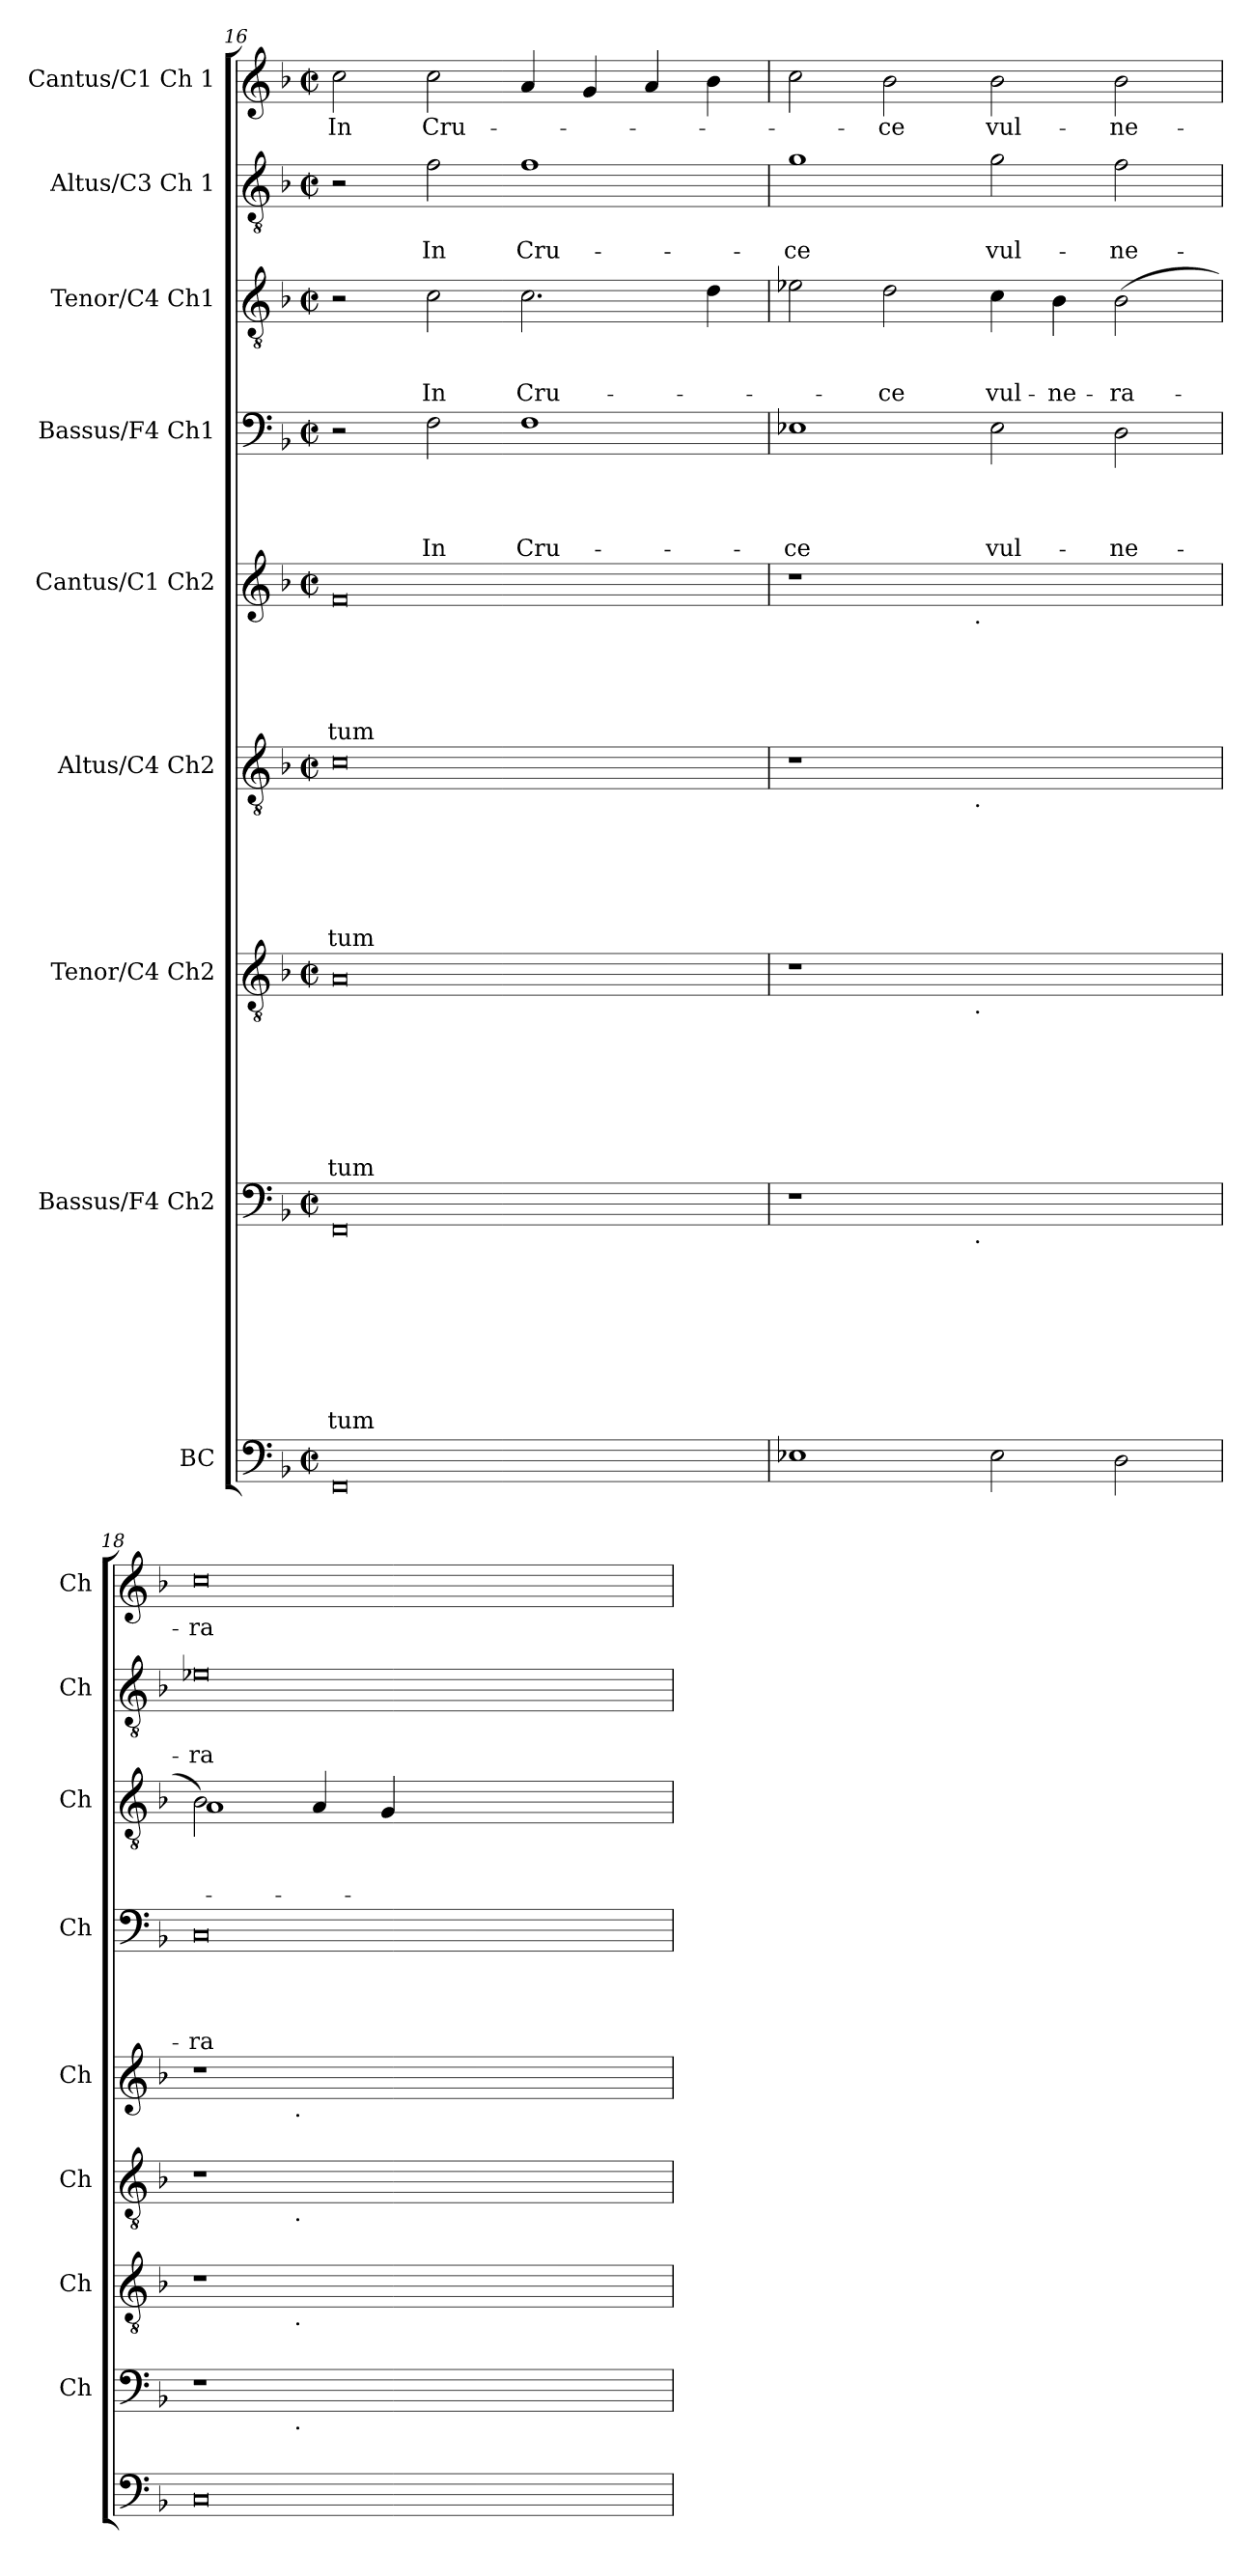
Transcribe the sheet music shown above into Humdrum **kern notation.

**kern	**kern	**text	**text	**text	**text	**text	**text	**text	**text	**kern	**text	**text	**text	**text	**text	**text	**text	**kern	**text	**text	**text	**text	**text	**text	**kern	**text	**text	**text	**text	**text	**kern	**text	**text	**text	**text	**kern	**text	**text	**text	**kern	**text	**text	**kern	**text
*part9	*part8	*part8	*part8	*part8	*part8	*part8	*part8	*part8	*part8	*part7	*part7	*part7	*part7	*part7	*part7	*part7	*part7	*part6	*part6	*part6	*part6	*part6	*part6	*part6	*part5	*part5	*part5	*part5	*part5	*part5	*part4	*part4	*part4	*part4	*part4	*part3	*part3	*part3	*part3	*part2	*part2	*part2	*part1	*part1
*staff9	*staff8	*staff8	*staff8	*staff8	*staff8	*staff8	*staff8	*staff8	*staff8	*staff7	*staff7	*staff7	*staff7	*staff7	*staff7	*staff7	*staff7	*staff6	*staff6	*staff6	*staff6	*staff6	*staff6	*staff6	*staff5	*staff5	*staff5	*staff5	*staff5	*staff5	*staff4	*staff4	*staff4	*staff4	*staff4	*staff3	*staff3	*staff3	*staff3	*staff2	*staff2	*staff2	*staff1	*staff1
*I"BC	*I"Bassus/F4 Ch2	*	*	*	*	*	*	*	*	*I"Tenor/C4 Ch2	*	*	*	*	*	*	*	*I"Altus/C4 Ch2	*	*	*	*	*	*	*I"Cantus/C1 Ch2	*	*	*	*	*	*I"Bassus/F4 Ch1	*	*	*	*	*I"Tenor/C4 Ch1	*	*	*	*I"Altus/C3 Ch 1	*	*	*I"Cantus/C1 Ch 1	*
*	*I'Ch	*	*	*	*	*	*	*	*	*I'Ch	*	*	*	*	*	*	*	*I'Ch	*	*	*	*	*	*	*I'Ch	*	*	*	*	*	*I'Ch	*	*	*	*	*I'Ch	*	*	*	*I'Ch	*	*	*I'Ch	*
*clefF4	*clefF4	*	*	*	*	*	*	*	*	*clefGv2	*	*	*	*	*	*	*	*clefGv2	*	*	*	*	*	*	*clefG2	*	*	*	*	*	*clefF4	*	*	*	*	*clefGv2	*	*	*	*clefGv2	*	*	*clefG2	*
*k[b-]	*k[b-]	*	*	*	*	*	*	*	*	*k[b-]	*	*	*	*	*	*	*	*k[b-]	*	*	*	*	*	*	*k[b-]	*	*	*	*	*	*k[b-]	*	*	*	*	*k[b-]	*	*	*	*k[b-]	*	*	*k[b-]	*
*F:	*F:	*	*	*	*	*	*	*	*	*F:	*	*	*	*	*	*	*	*F:	*	*	*	*	*	*	*F:	*	*	*	*	*	*F:	*	*	*	*	*F:	*	*	*	*F:	*	*	*F:	*
*M2/2	*M2/2	*	*	*	*	*	*	*	*	*M2/2	*	*	*	*	*	*	*	*M2/2	*	*	*	*	*	*	*M2/2	*	*	*	*	*	*M2/2	*	*	*	*	*M2/2	*	*	*	*M2/2	*	*	*M2/2	*
*met(c|)	*met(c|)	*	*	*	*	*	*	*	*	*met(c|)	*	*	*	*	*	*	*	*met(c|)	*	*	*	*	*	*	*met(c|)	*	*	*	*	*	*met(c|)	*	*	*	*	*met(c|)	*	*	*	*met(c|)	*	*	*met(c|)	*
=16	=16	=16	=16	=16	=16	=16	=16	=16	=16	=16	=16	=16	=16	=16	=16	=16	=16	=16	=16	=16	=16	=16	=16	=16	=16	=16	=16	=16	=16	=16	=16	=16	=16	=16	=16	=16	=16	=16	=16	=16	=16	=16	=16	=16
!	!	!	!	!	!	!	!	!	!LO:LY:b	!	!	!	!	!	!	!	!LO:LY:b	!	!	!	!	!	!	!LO:LY:b	!	!	!	!	!	!LO:LY:b	!	!	!	!	!	!	!	!	!	!	!	!	!	!LO:LY:b
0FF	0FF	.	.	.	.	.	.	.	-tum	0A	.	.	.	.	.	.	-tum	0c	.	.	.	.	.	-tum	0f	.	.	.	.	-tum	2r	.	.	.	.	2r	.	.	.	2r	.	.	2cc\	In
!	!	!	!	!	!	!	!	!	!	!	!	!	!	!	!	!	!	!	!	!	!	!	!	!	!	!	!	!	!	!	!	!	!	!	!LO:LY:b	!	!	!	!LO:LY:b	!	!	!LO:LY:b	!	!LO:LY:b
.	.	.	.	.	.	.	.	.	.	.	.	.	.	.	.	.	.	.	.	.	.	.	.	.	.	.	.	.	.	.	2F\	.	.	.	In	2c\	.	.	In	2f\	.	In	2cc\	Cru-
!	!	!	!	!	!	!	!	!	!	!	!	!	!	!	!	!	!	!	!	!	!	!	!	!	!	!	!	!	!	!	!	!	!	!	!LO:LY:b	!	!	!	!LO:LY:b	!	!	!LO:LY:b	!	!
.	.	.	.	.	.	.	.	.	.	.	.	.	.	.	.	.	.	.	.	.	.	.	.	.	.	.	.	.	.	.	1F	.	.	.	Cru-	2.c\	.	.	Cru-	1f	.	Cru-	4a/	.
.	.	.	.	.	.	.	.	.	.	.	.	.	.	.	.	.	.	.	.	.	.	.	.	.	.	.	.	.	.	.	.	.	.	.	.	.	.	.	.	.	.	.	4g/	.
.	.	.	.	.	.	.	.	.	.	.	.	.	.	.	.	.	.	.	.	.	.	.	.	.	.	.	.	.	.	.	.	.	.	.	.	.	.	.	.	.	.	.	4a/	.
.	.	.	.	.	.	.	.	.	.	.	.	.	.	.	.	.	.	.	.	.	.	.	.	.	.	.	.	.	.	.	.	.	.	.	.	4d\	.	.	.	.	.	.	4b-\	.
=17	=17	=17	=17	=17	=17	=17	=17	=17	=17	=17	=17	=17	=17	=17	=17	=17	=17	=17	=17	=17	=17	=17	=17	=17	=17	=17	=17	=17	=17	=17	=17	=17	=17	=17	=17	=17	=17	=17	=17	=17	=17	=17	=17	=17
!	!	!	!	!	!	!	!	!	!	!	!	!	!	!	!	!	!	!	!	!	!	!	!	!	!	!	!	!	!	!	!	!	!	!	!LO:LY:b	!	!	!	!	!	!	!LO:LY:b	!	!
*	*^	*	*	*	*	*	*	*	*	*^	*	*	*	*	*	*	*	*^	*	*	*	*	*	*	*^	*	*	*	*	*	*	*	*	*	*	*	*	*	*	*	*	*	*	*
1E-X	1r	2ryy	.	.	.	.	.	.	.	.	1r	2ryy	.	.	.	.	.	.	.	1r	2ryy	.	.	.	.	.	.	1r	2ryy	.	.	.	.	.	1E-X	.	.	.	-ce	2e-X\	.	.	.	1g	.	-ce	2cc\	.
!	!	!	!	!	!	!	!	!	!	!	!	!	!	!	!	!	!	!	!	!	!	!	!	!	!	!	!	!	!	!	!	!	!	!	!	!	!	!	!	!	!	!	!LO:LY:b	!	!	!	!	!LO:LY:b
.	.	4...ryy	.	.	.	.	.	.	.	.	.	4...ryy	.	.	.	.	.	.	.	.	4...ryy	.	.	.	.	.	.	.	4...ryy	.	.	.	.	.	.	.	.	.	.	2d\	.	.	-ce	.	.	.	2b-\	-ce
!	!	!	!	!	!	!	!	!	!	!	!	!	!	!	!	!	!	!	!	!	!	!	!	!	!	!	!	!	!LO:TX:b:t=.	!	!	!	!	!	!	!	!	!	!	!	!	!	!	!	!	!	!	!
!	!	!	!	!	!	!	!	!	!	!	!	!	!	!	!	!	!	!	!	!	!LO:TX:b:t=.	!	!	!	!	!	!	!	!	!	!	!	!	!	!	!	!	!	!	!	!	!	!	!	!	!	!	!
!	!	!	!	!	!	!	!	!	!	!	!	!LO:TX:b:t=.	!	!	!	!	!	!	!	!	!	!	!	!	!	!	!	!	!	!	!	!	!	!	!	!	!	!	!	!	!	!	!	!	!	!	!	!
!	!	!LO:TX:b:t=.	!	!	!	!	!	!	!	!	!	!	!	!	!	!	!	!	!	!	!	!	!	!	!	!	!	!	!	!	!	!	!	!	!	!	!	!	!	!	!	!	!	!	!	!	!	!
.	.	1ryy	.	.	.	.	.	.	.	.	.	1ryy	.	.	.	.	.	.	.	.	1ryy	.	.	.	.	.	.	.	1ryy	.	.	.	.	.	.	.	.	.	.	.	.	.	.	.	.	.	.	.
!	!	!	!	!	!	!	!	!	!	!	!	!	!	!	!	!	!	!	!	!	!	!	!	!	!	!	!	!	!	!	!	!	!	!	!	!	!	!	!LO:LY:b	!	!	!	!LO:LY:b	!	!	!LO:LY:b	!	!LO:LY:b
2E-\	1ryy	.	.	.	.	.	.	.	.	.	1ryy	.	.	.	.	.	.	.	.	1ryy	.	.	.	.	.	.	.	1ryy	.	.	.	.	.	.	2E-\	.	.	.	vul-	4c\	.	.	vul-	2g\	.	vul-	2b-\	vul-
!	!	!	!	!	!	!	!	!	!	!	!	!	!	!	!	!	!	!	!	!	!	!	!	!	!	!	!	!	!	!	!	!	!	!	!	!	!	!	!	!	!	!	!LO:LY:b	!	!	!	!	!
.	.	.	.	.	.	.	.	.	.	.	.	.	.	.	.	.	.	.	.	.	.	.	.	.	.	.	.	.	.	.	.	.	.	.	.	.	.	.	.	4B-\	.	.	-ne-	.	.	.	.	.
!	!	!	!	!	!	!	!	!	!	!	!	!	!	!	!	!	!	!	!	!	!	!	!	!	!	!	!	!	!	!	!	!	!	!	!	!	!	!	!LO:LY:b	!	!	!	!LO:LY:b:rj	!	!	!LO:LY:b	!	!LO:LY:b
2D\	.	.	.	.	.	.	.	.	.	.	.	.	.	.	.	.	.	.	.	.	.	.	.	.	.	.	.	.	.	.	.	.	.	.	2D\	.	.	.	-ne-	(>2B-\	.	.	-ra-	2f\	.	-ne-	2b-\	-ne-
.	.	32ryy	.	.	.	.	.	.	.	.	.	32ryy	.	.	.	.	.	.	.	.	32ryy	.	.	.	.	.	.	.	32ryy	.	.	.	.	.	.	.	.	.	.	.	.	.	.	.	.	.	.	.
=18	=18	=18	=18	=18	=18	=18	=18	=18	=18	=18	=18	=18	=18	=18	=18	=18	=18	=18	=18	=18	=18	=18	=18	=18	=18	=18	=18	=18	=18	=18	=18	=18	=18	=18	=18	=18	=18	=18	=18	=18	=18	=18	=18	=18	=18	=18	=18	=18
!	!	!	!	!	!	!	!	!	!	!	!	!	!	!	!	!	!	!	!	!	!	!	!	!	!	!	!	!	!	!	!	!	!	!	!	!	!	!	!LO:LY:b	!	!	!	!	!	!	!LO:LY:b	!	!LO:LY:b
*	*	*	*	*	*	*	*	*	*	*	*	*	*	*	*	*	*	*	*	*	*	*	*	*	*	*	*	*	*	*	*	*	*	*	*	*	*	*	*	*^	*	*	*	*	*	*	*	*
0C	1r	4...ryy	.	.	.	.	.	.	.	.	1r	4...ryy	.	.	.	.	.	.	.	1r	4...ryy	.	.	.	.	.	.	1r	4...ryy	.	.	.	.	.	0C	.	.	.	-ra-	2B-\)	1A	.	.	.	0e-X	.	-ra-	0cc	-ra-
!	!	!	!	!	!	!	!	!	!	!	!	!	!	!	!	!	!	!	!	!	!	!	!	!	!	!	!	!	!LO:TX:b:t=.	!	!	!	!	!	!	!	!	!	!	!	!	!	!	!	!	!	!	!	!
!	!	!	!	!	!	!	!	!	!	!	!	!	!	!	!	!	!	!	!	!	!LO:TX:b:t=.	!	!	!	!	!	!	!	!	!	!	!	!	!	!	!	!	!	!	!	!	!	!	!	!	!	!	!	!
!	!	!	!	!	!	!	!	!	!	!	!	!LO:TX:b:t=.	!	!	!	!	!	!	!	!	!	!	!	!	!	!	!	!	!	!	!	!	!	!	!	!	!	!	!	!	!	!	!	!	!	!	!	!	!
!	!	!LO:TX:b:t=.	!	!	!	!	!	!	!	!	!	!	!	!	!	!	!	!	!	!	!	!	!	!	!	!	!	!	!	!	!	!	!	!	!	!	!	!	!	!	!	!	!	!	!	!	!	!	!
.	.	1ryy	.	.	.	.	.	.	.	.	.	1ryy	.	.	.	.	.	.	.	.	1ryy	.	.	.	.	.	.	.	1ryy	.	.	.	.	.	.	.	.	.	.	.	.	.	.	.	.	.	.	.	.
.	.	.	.	.	.	.	.	.	.	.	.	.	.	.	.	.	.	.	.	.	.	.	.	.	.	.	.	.	.	.	.	.	.	.	.	.	.	.	.	4A/	.	.	.	.	.	.	.	.	.
.	.	.	.	.	.	.	.	.	.	.	.	.	.	.	.	.	.	.	.	.	.	.	.	.	.	.	.	.	.	.	.	.	.	.	.	.	.	.	.	4G/	.	.	.	.	.	.	.	.	.
.	1ryy	.	.	.	.	.	.	.	.	.	1ryy	.	.	.	.	.	.	.	.	1ryy	.	.	.	.	.	.	.	1ryy	.	.	.	.	.	.	.	.	.	.	.	1ryy	1ryy	.	.	.	.	.	.	.	.
.	.	2ryy	.	.	.	.	.	.	.	.	.	2ryy	.	.	.	.	.	.	.	.	2ryy	.	.	.	.	.	.	.	2ryy	.	.	.	.	.	.	.	.	.	.	.	.	.	.	.	.	.	.	.	.
.	.	32ryy	.	.	.	.	.	.	.	.	.	32ryy	.	.	.	.	.	.	.	.	32ryy	.	.	.	.	.	.	.	32ryy	.	.	.	.	.	.	.	.	.	.	.	.	.	.	.	.	.	.	.	.
*	*v	*v	*	*	*	*	*	*	*	*	*	*	*	*	*	*	*	*	*	*v	*v	*	*	*	*	*	*	*v	*v	*	*	*	*	*	*	*	*	*	*	*v	*v	*	*	*	*	*	*	*	*
*	*	*	*	*	*	*	*	*	*	*v	*v	*	*	*	*	*	*	*	*	*	*	*	*	*	*	*	*	*	*	*	*	*	*	*	*	*	*	*	*	*	*	*	*	*	*
=	=	=	=	=	=	=	=	=	=	=	=	=	=	=	=	=	=	=	=	=	=	=	=	=	=	=	=	=	=	=	=	=	=	=	=	=	=	=	=	=	=	=	=	=
*-	*-	*-	*-	*-	*-	*-	*-	*-	*-	*-	*-	*-	*-	*-	*-	*-	*-	*-	*-	*-	*-	*-	*-	*-	*-	*-	*-	*-	*-	*-	*-	*-	*-	*-	*-	*-	*-	*-	*-	*-	*-	*-	*-	*-
